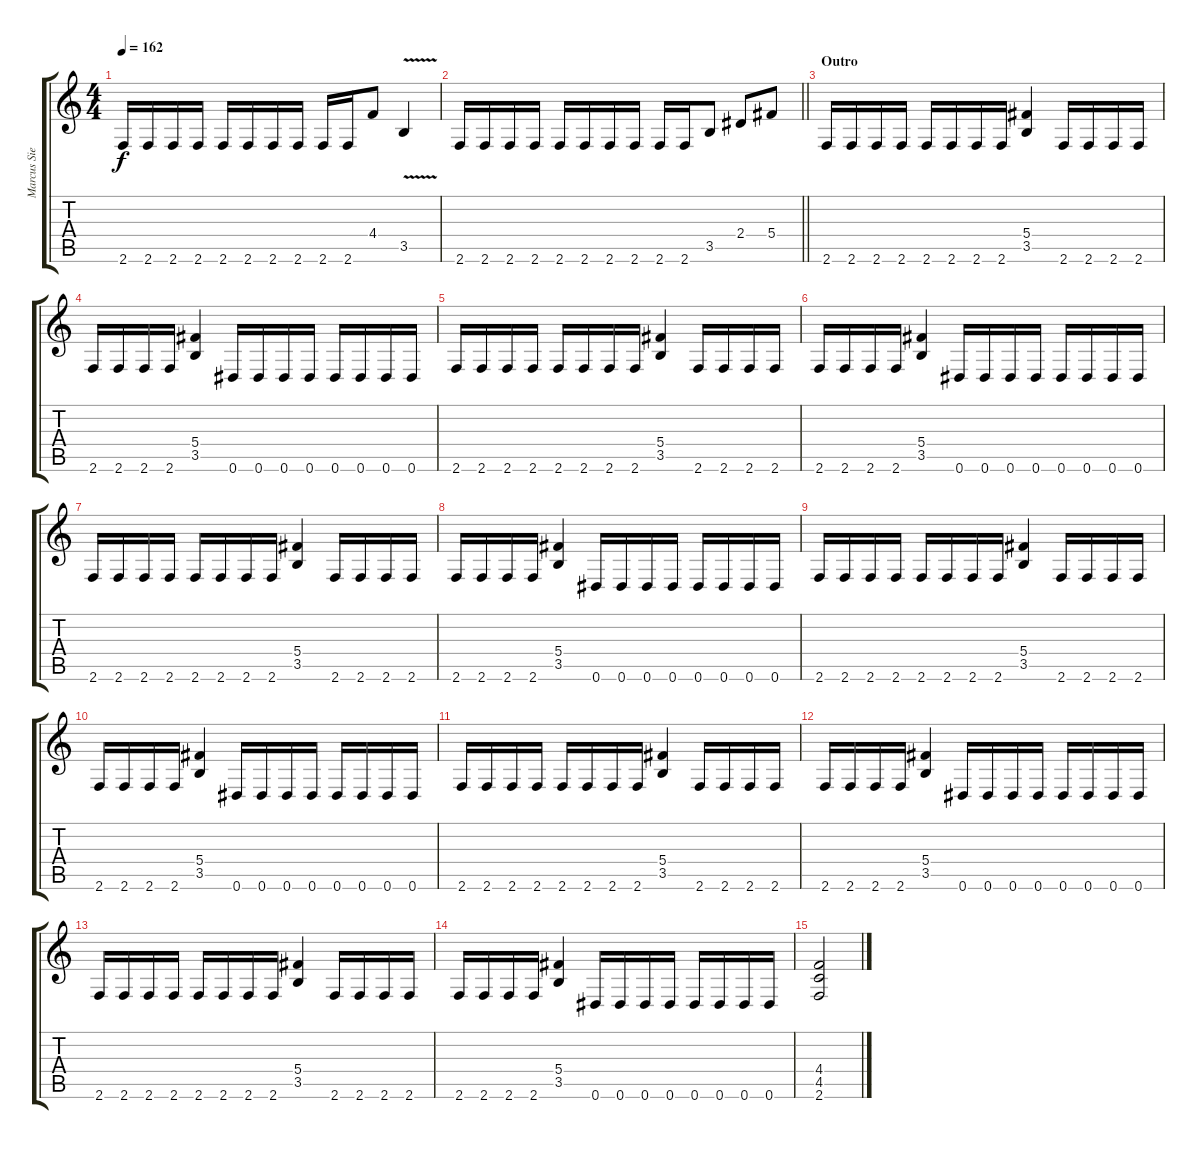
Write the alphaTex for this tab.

\track ("Marcus Siepen" "Marcus Sie") {instrument distortionguitar}
\staff {score tabs}
\tuning (Eb4 Bb3 Gb3 Db3 Ab2 Eb2) {hide}
\ts (4 4)
\tempo 162
\clef g2
\ks c
2.6.16{dy f} 2.6.16 2.6.16 2.6.16 2.6.16 2.6.16 2.6.16 2.6.16 2.6.16 2.6.16 4.4.8 3.5{v}.4 |
\barLineRight lightlight
2.6.16 2.6.16 2.6.16 2.6.16 2.6.16 2.6.16 2.6.16 2.6.16 2.6.16 2.6.16 3.5.8 2.4.8 5.4.8 |
\section ("" "Outro")
2.6.16 2.6.16 2.6.16 2.6.16 2.6.16 2.6.16 2.6.16 2.6.16 (5.4 3.5).4 2.6.16 2.6.16 2.6.16 2.6.16 |
2.6.16 2.6.16 2.6.16 2.6.16 (5.4 3.5).4 0.6.16 0.6.16 0.6.16 0.6.16 0.6.16 0.6.16 0.6.16 0.6.16 |
2.6.16 2.6.16 2.6.16 2.6.16 2.6.16 2.6.16 2.6.16 2.6.16 (5.4 3.5).4 2.6.16 2.6.16 2.6.16 2.6.16 |
2.6.16 2.6.16 2.6.16 2.6.16 (5.4 3.5).4 0.6.16 0.6.16 0.6.16 0.6.16 0.6.16 0.6.16 0.6.16 0.6.16 |
2.6.16 2.6.16 2.6.16 2.6.16 2.6.16 2.6.16 2.6.16 2.6.16 (5.4 3.5).4 2.6.16 2.6.16 2.6.16 2.6.16 |
2.6.16 2.6.16 2.6.16 2.6.16 (5.4 3.5).4 0.6.16 0.6.16 0.6.16 0.6.16 0.6.16 0.6.16 0.6.16 0.6.16 |
2.6.16 2.6.16 2.6.16 2.6.16 2.6.16 2.6.16 2.6.16 2.6.16 (5.4 3.5).4 2.6.16 2.6.16 2.6.16 2.6.16 |
2.6.16 2.6.16 2.6.16 2.6.16 (5.4 3.5).4 0.6.16 0.6.16 0.6.16 0.6.16 0.6.16 0.6.16 0.6.16 0.6.16 |
2.6.16 2.6.16 2.6.16 2.6.16 2.6.16 2.6.16 2.6.16 2.6.16 (5.4 3.5).4 2.6.16 2.6.16 2.6.16 2.6.16 |
2.6.16 2.6.16 2.6.16 2.6.16 (5.4 3.5).4 0.6.16 0.6.16 0.6.16 0.6.16 0.6.16 0.6.16 0.6.16 0.6.16 |
2.6.16 2.6.16 2.6.16 2.6.16 2.6.16 2.6.16 2.6.16 2.6.16 (5.4 3.5).4 2.6.16 2.6.16 2.6.16 2.6.16 |
2.6.16 2.6.16 2.6.16 2.6.16 (5.4 3.5).4 0.6.16 0.6.16 0.6.16 0.6.16 0.6.16 0.6.16 0.6.16 0.6.16 |
(4.4 4.5 2.6).2
